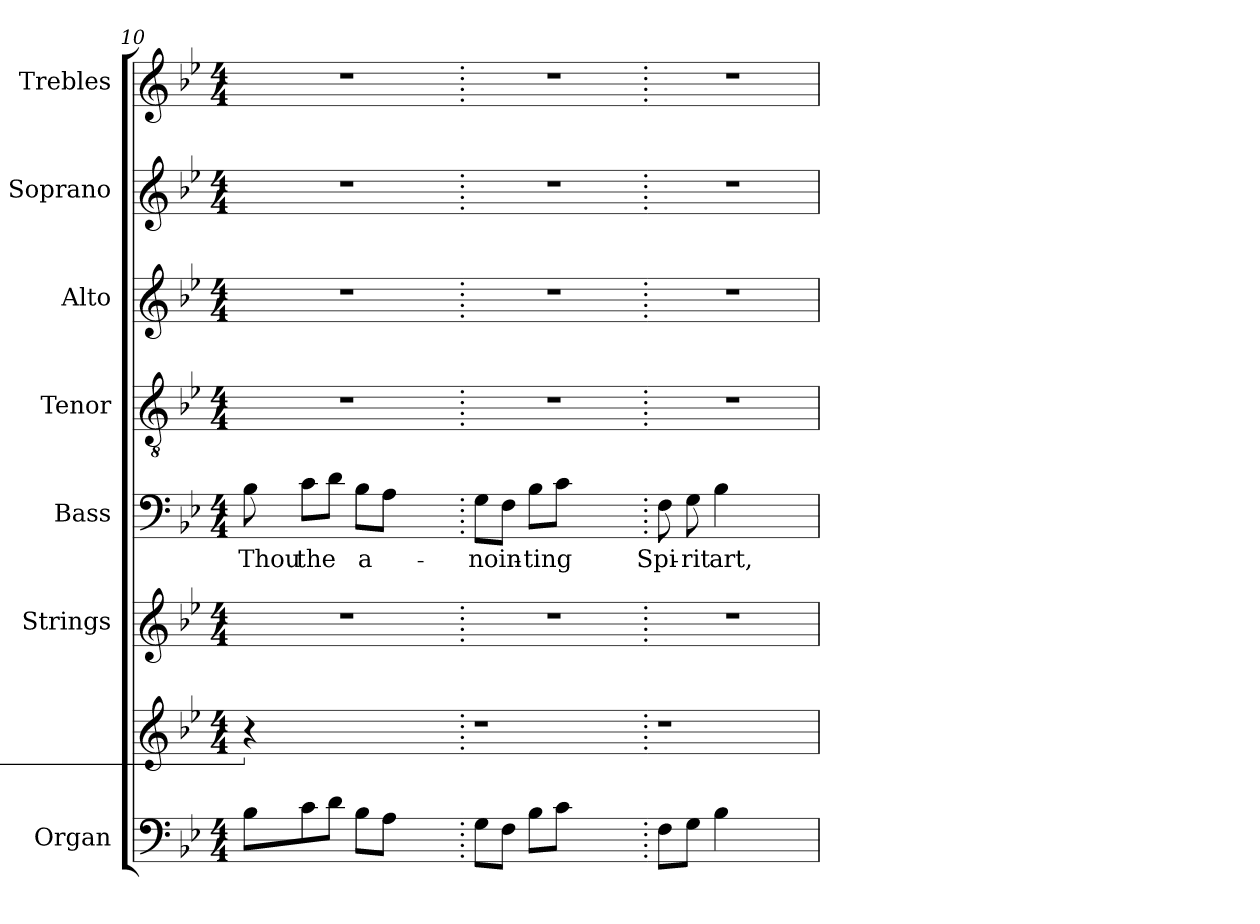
**kern	**kern	**kern	**kern	**text	**kern	**kern	**kern	**kern
*part7	*part7	*part6	*part5	*part5	*part4	*part3	*part2	*part1
*staff8	*staff7	*staff6	*staff5	*staff5	*staff4	*staff3	*staff2	*staff1
*I"Organ	*	*I"Strings	*I"Bass	*	*I"Tenor	*I"Alto	*I"Soprano	*I"Trebles
*I'Org.	*	*I'Strings	*I'B.	*	*I'T.	*I'A.	*I'S.	*
!!LO:LB:g=z
*clefF4	*clefG2	*clefG2	*clefF4	*	*clefGv2	*clefG2	*clefG2	*clefG2
*	*	*	*	*	*ITrd7c12	*	*	*
*k[b-e-]	*k[b-e-]	*k[b-e-]	*k[b-e-]	*	*k[b-e-]	*k[b-e-]	*k[b-e-]	*k[b-e-]
*B-:	*B-:	*B-:	*B-:	*	*B-:	*B-:	*B-:	*B-:
*M4/4	*M4/4	*M4/4	*M4/4	*	*M4/4	*M4/4	*M4/4	*M4/4
=10	=10	=10	=10	=10	=10	=10	=10	=10
!	!LO:N:vis=1	!LO:N:vis=1	!	!	!	!	!	!
!	!	!	!	!LO:LY:b:color=#000000	!LO:N:vis=1	!LO:N:vis=1	!LO:N:vis=1	!LO:N:vis=1
8B-i\L	8%5r	1r	8B-i\	Thou	1r	1r	1r	1r
!	!	!	!	!LO:LY:b:color=#000000	!	!	!	!
8ci\	.	.	8ci\L	the	.	.	.	.
8di\J	.	.	8di\J	.	.	.	.	.
!	!	!	!	!LO:LY:b:color=#000000	!	!	!	!
8B-i\L	.	.	8B-i\L	a-	.	.	.	.
8Ai\J	.	.	8Ai\J	.	.	.	.	.
4.ryy	4.ryy	.	4.ryy	.	.	.	.	.
=11.	=11.	=11.	=11.	=11.	=11.	=11.	=11.	=11.
!	!LO:N:vis=1	!LO:N:vis=1	!	!	!	!	!	!
!	!	!	!	!LO:LY:b:color=#000000	!LO:N:vis=1	!LO:N:vis=1	!LO:N:vis=1	!LO:N:vis=1
8Gi\L	2r	1r	8Gi\L	-noin-	1r	1r	1r	1r
8Fi\J	.	.	8Fi\J	.	.	.	.	.
!	!	!	!	!LO:LY:b:color=#000000	!	!	!	!
8B-i\L	.	.	8B-i\L	-ting	.	.	.	.
8ci\J	.	.	8ci\J	.	.	.	.	.
2ryy	2ryy	.	2ryy	.	.	.	.	.
=12.	=12.	=12.	=12.	=12.	=12.	=12.	=12.	=12.
!	!LO:N:vis=1	!LO:N:vis=1	!	!	!	!	!	!
!	!	!	!	!LO:LY:b:color=#000000	!LO:N:vis=1	!LO:N:vis=1	!LO:N:vis=1	!LO:N:vis=1
8Fi\L	2r	1r	8Fi\	Spi-	1r	1r	1r	1r
!	!	!	!	!LO:LY:b:color=#000000	!	!	!	!
8Gi\J	.	.	8Gi\	-rit	.	.	.	.
!	!	!	!	!LO:LY:b:color=#000000	!	!	!	!
4B-i\	.	.	4B-i\	art,	.	.	.	.
2ryy	2ryy	.	2ryy	.	.	.	.	.
=	=	=	=	=	=	=	=	=
*-	*-	*-	*-	*-	*-	*-	*-	*-
